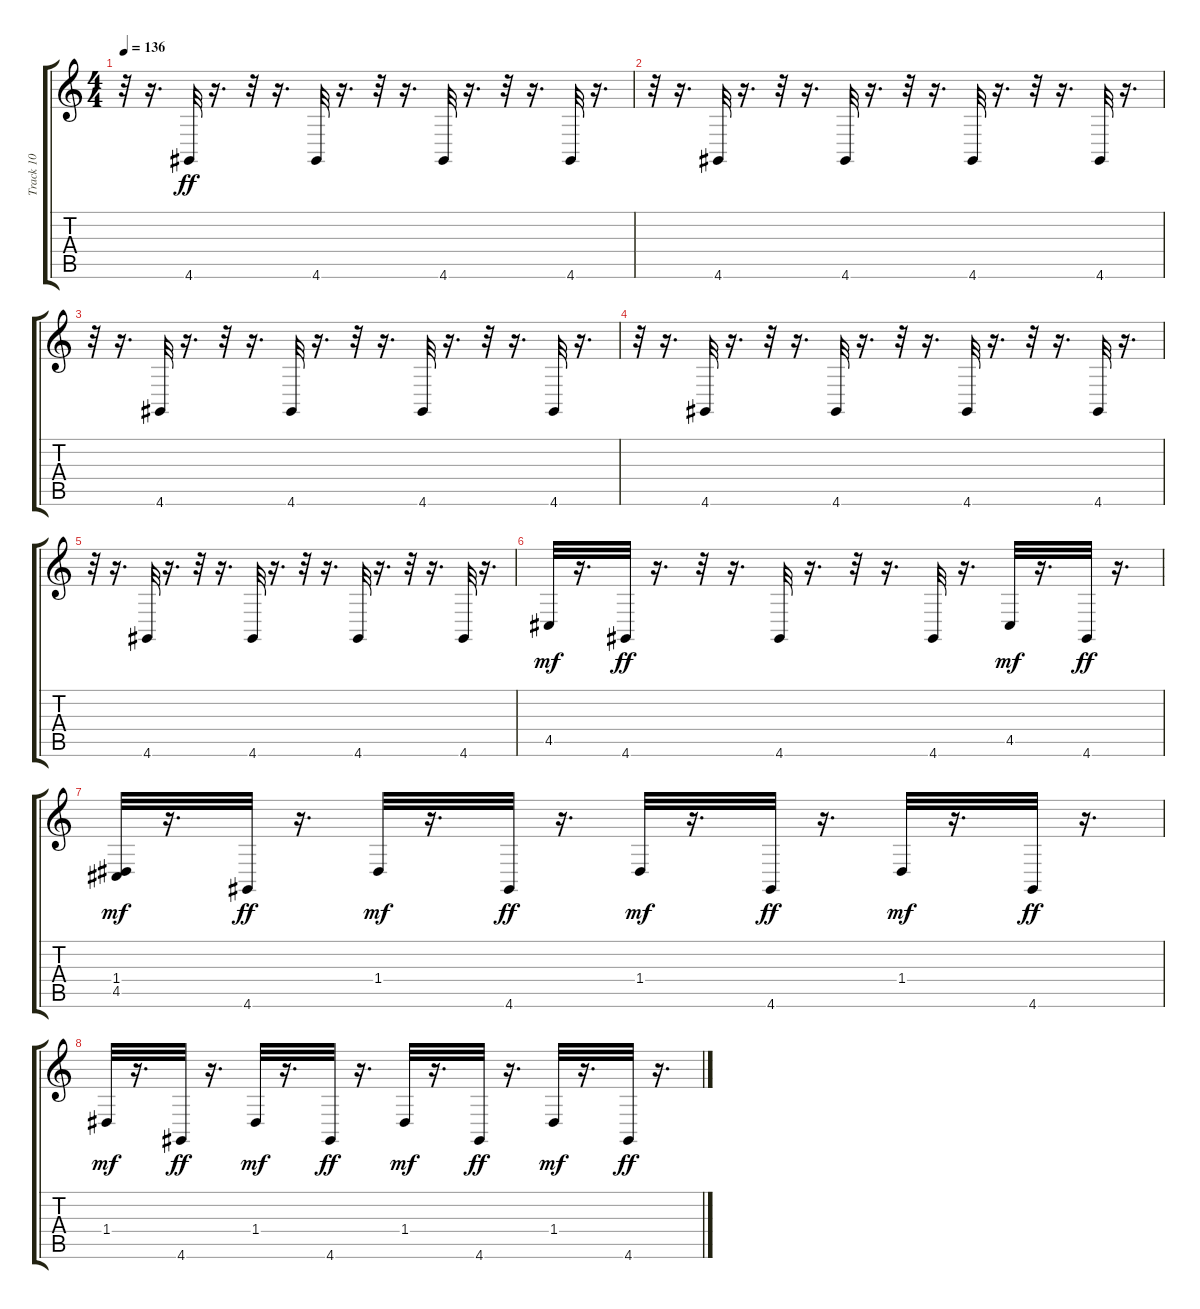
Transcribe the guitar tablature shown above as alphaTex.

\track ("Track 10" "Track 10") {instrument synthdrum}
\staff {score tabs}
\tuning (E4 B3 G3 D3 A2 E2) {hide}
\ts (4 4)
\tempo 136
\clef g2
\ks c
r.32{dy ff} r.16{d} 4.6.32 r.16{d} r.32 r.16{d} 4.6.32 r.16{d} r.32 r.16{d} 4.6.32 r.16{d} r.32 r.16{d} 4.6.32 r.16{d} |
r.32 r.16{d} 4.6.32 r.16{d} r.32 r.16{d} 4.6.32 r.16{d} r.32 r.16{d} 4.6.32 r.16{d} r.32 r.16{d} 4.6.32 r.16{d} |
r.32 r.16{d} 4.6.32 r.16{d} r.32 r.16{d} 4.6.32 r.16{d} r.32 r.16{d} 4.6.32 r.16{d} r.32 r.16{d} 4.6.32 r.16{d} |
r.32 r.16{d} 4.6.32 r.16{d} r.32 r.16{d} 4.6.32 r.16{d} r.32 r.16{d} 4.6.32 r.16{d} r.32 r.16{d} 4.6.32 r.16{d} |
r.32 r.16{d} 4.6.32 r.16{d} r.32 r.16{d} 4.6.32 r.16{d} r.32 r.16{d} 4.6.32 r.16{d} r.32 r.16{d} 4.6.32 r.16{d} |
4.5.32{dy mf} r.16{d} 4.6.32{dy ff} r.16{d} r.32 r.16{d} 4.6.32 r.16{d} r.32 r.16{d} 4.6.32 r.16{d} 4.5.32{dy mf} r.16{d} 4.6.32{dy ff} r.16{d} |
(1.4 4.5).32{dy mf} r.16{d} 4.6.32{dy ff} r.16{d} 1.4.32{dy mf} r.16{d} 4.6.32{dy ff} r.16{d} 1.4.32{dy mf} r.16{d} 4.6.32{dy ff} r.16{d} 1.4.32{dy mf} r.16{d} 4.6.32{dy ff} r.16{d} |
1.4.32{dy mf} r.16{d} 4.6.32{dy ff} r.16{d} 1.4.32{dy mf} r.16{d} 4.6.32{dy ff} r.16{d} 1.4.32{dy mf} r.16{d} 4.6.32{dy ff} r.16{d} 1.4.32{dy mf} r.16{d} 4.6.32{dy ff} r.16{d}
